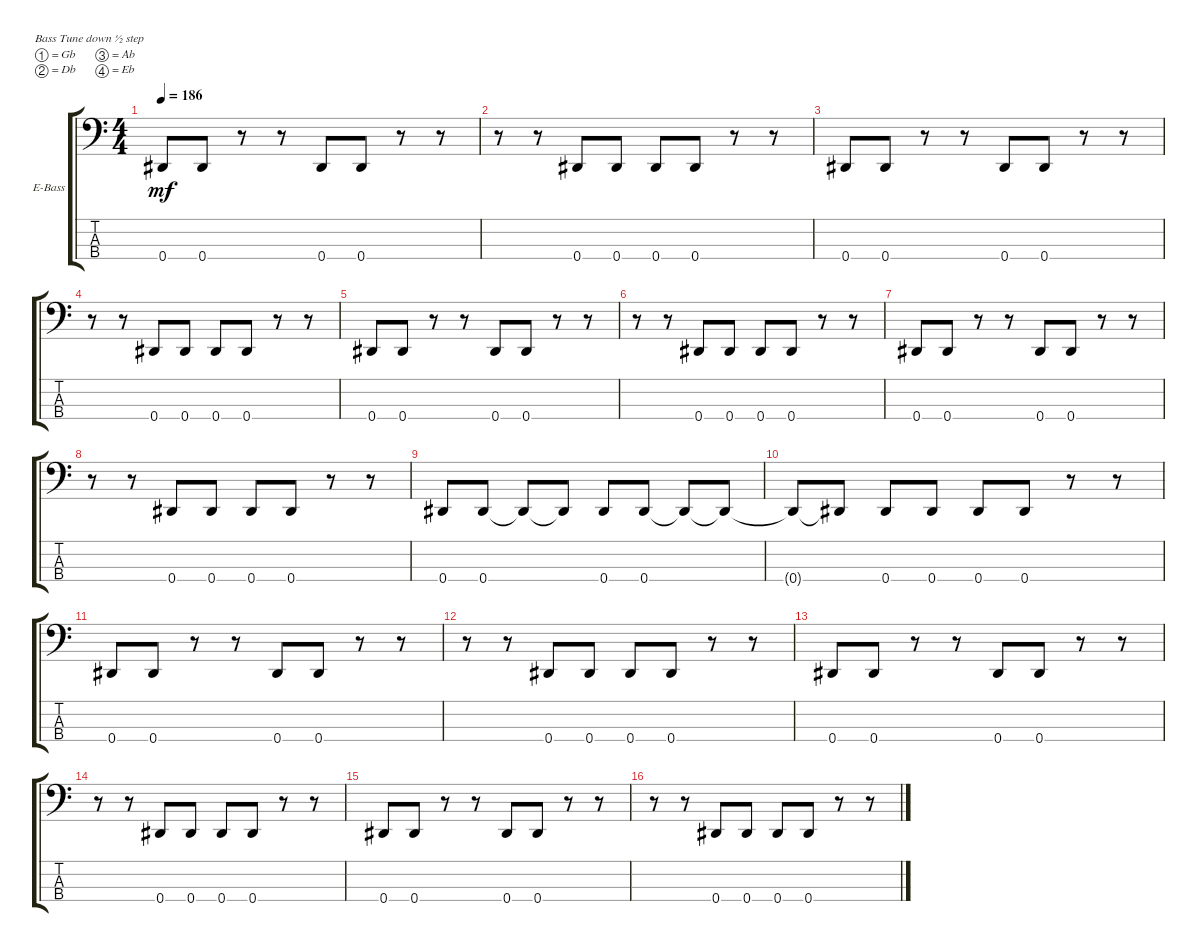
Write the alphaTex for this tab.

\bracketExtendMode groupsimilarinstruments
\firstSystemTrackNameOrientation horizontal
\otherSystemsTrackNameOrientation horizontal
\track ("Electric Bass" "E-Bass") {instrument electricbassfinger}
\staff {score tabs}
\tuning (Gb2 Db2 Ab1 Eb1)
\ts (4 4)
\tempo 186
\clef f4
\ks c
0.4.8{dy mf} 0.4.8 r.8 r.8 0.4.8 0.4.8 r.8 r.8 |
r.8 r.8 0.4.8 0.4.8 0.4.8 0.4.8 r.8 r.8 |
0.4.8 0.4.8 r.8 r.8 0.4.8 0.4.8 r.8 r.8 |
r.8 r.8 0.4.8 0.4.8 0.4.8 0.4.8 r.8 r.8 |
0.4.8 0.4.8 r.8 r.8 0.4.8 0.4.8 r.8 r.8 |
r.8 r.8 0.4.8 0.4.8 0.4.8 0.4.8 r.8 r.8 |
0.4.8 0.4.8 r.8 r.8 0.4.8 0.4.8 r.8 r.8 |
r.8 r.8 0.4.8 0.4.8 0.4.8 0.4.8 r.8 r.8 |
0.4.8 0.4.8 0.4{t}.8 0.4{t}.8 0.4.8 0.4.8 0.4{t}.8 0.4{t}.8 |
0.4{t}.8 0.4{t}.8 0.4.8 0.4.8 0.4.8 0.4.8 r.8 r.8 |
0.4.8 0.4.8 r.8 r.8 0.4.8 0.4.8 r.8 r.8 |
r.8 r.8 0.4.8 0.4.8 0.4.8 0.4.8 r.8 r.8 |
0.4.8 0.4.8 r.8 r.8 0.4.8 0.4.8 r.8 r.8 |
r.8 r.8 0.4.8 0.4.8 0.4.8 0.4.8 r.8 r.8 |
0.4.8 0.4.8 r.8 r.8 0.4.8 0.4.8 r.8 r.8 |
r.8 r.8 0.4.8 0.4.8 0.4.8 0.4.8 r.8 r.8
